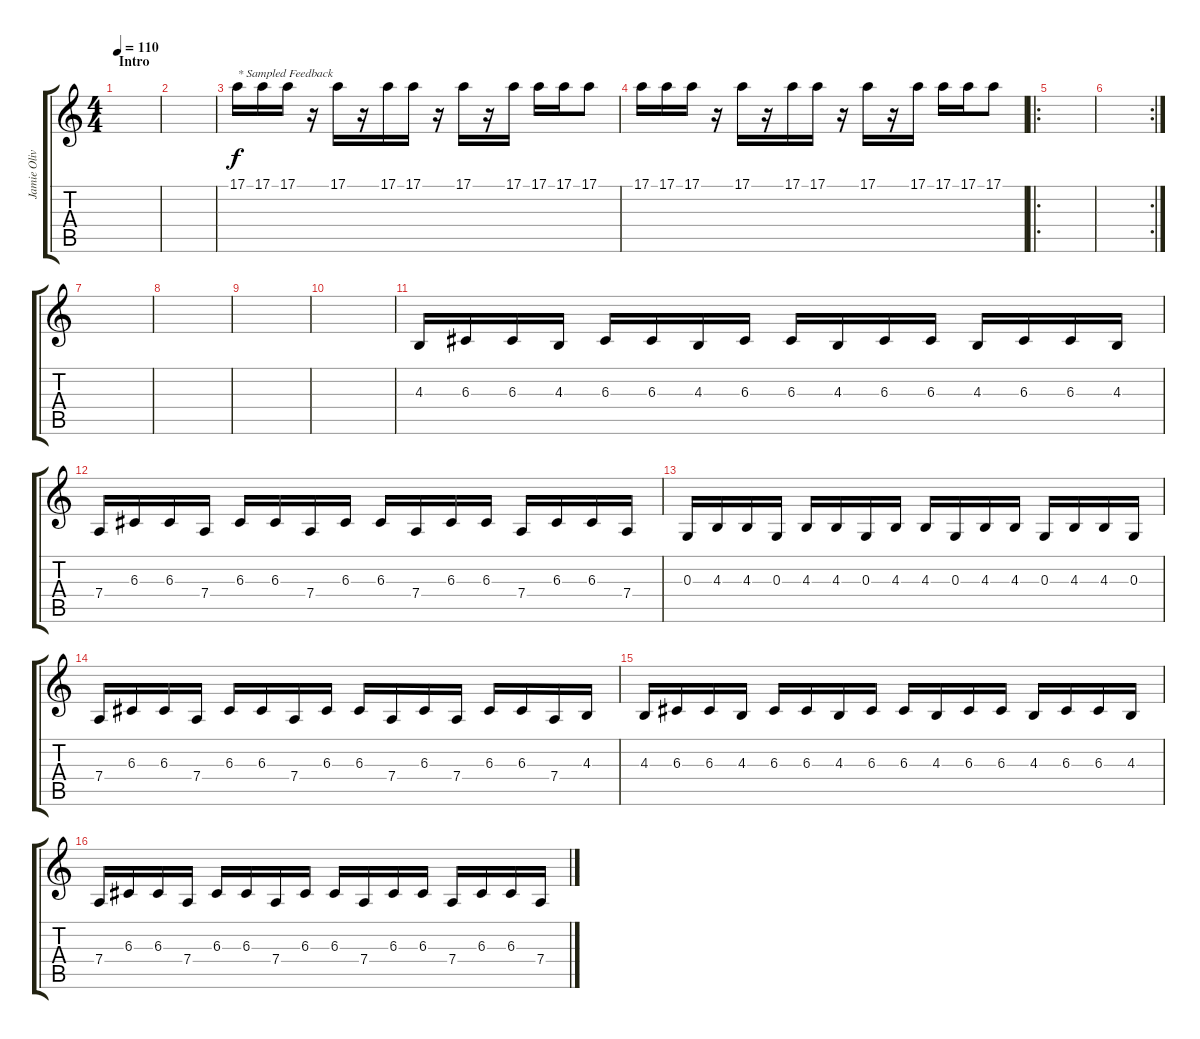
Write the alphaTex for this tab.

\track ("Jamie Oliver | Keyboard" "Jamie Oliv") {instrument lead5charang}
\staff {score tabs}
\tuning (E4 B3 G3 D3 A2 D2) {hide}
\ts (4 4)
\section ("" "Intro")
\tempo 110
\clef g2
\ks c
|
|
17.1.16{txt "* Sampled Feedback"} 17.1.16 17.1.16 r.16 17.1.16 r.16 17.1.16 17.1.16 r.16 17.1.16 r.16 17.1.16 17.1.16 17.1.16 17.1.8 |
17.1.16 17.1.16 17.1.16 r.16 17.1.16 r.16 17.1.16 17.1.16 r.16 17.1.16 r.16 17.1.16 17.1.16 17.1.16 17.1.8 |
\ro
|
\rc 2
|
|
|
|
|
4.3.16 6.3.16 6.3.16 4.3.16 6.3.16 6.3.16 4.3.16 6.3.16 6.3.16 4.3.16 6.3.16 6.3.16 4.3.16 6.3.16 6.3.16 4.3.16 |
7.4.16 6.3.16 6.3.16 7.4.16 6.3.16 6.3.16 7.4.16 6.3.16 6.3.16 7.4.16 6.3.16 6.3.16 7.4.16 6.3.16 6.3.16 7.4.16 |
0.3.16 4.3.16 4.3.16 0.3.16 4.3.16 4.3.16 0.3.16 4.3.16 4.3.16 0.3.16 4.3.16 4.3.16 0.3.16 4.3.16 4.3.16 0.3.16 |
7.4.16 6.3.16 6.3.16 7.4.16 6.3.16 6.3.16 7.4.16 6.3.16 6.3.16 7.4.16 6.3.16 7.4.16 6.3.16 6.3.16 7.4.16 4.3.16 |
4.3.16 6.3.16 6.3.16 4.3.16 6.3.16 6.3.16 4.3.16 6.3.16 6.3.16 4.3.16 6.3.16 6.3.16 4.3.16 6.3.16 6.3.16 4.3.16 |
7.4.16 6.3.16 6.3.16 7.4.16 6.3.16 6.3.16 7.4.16 6.3.16 6.3.16 7.4.16 6.3.16 6.3.16 7.4.16 6.3.16 6.3.16 7.4.16
